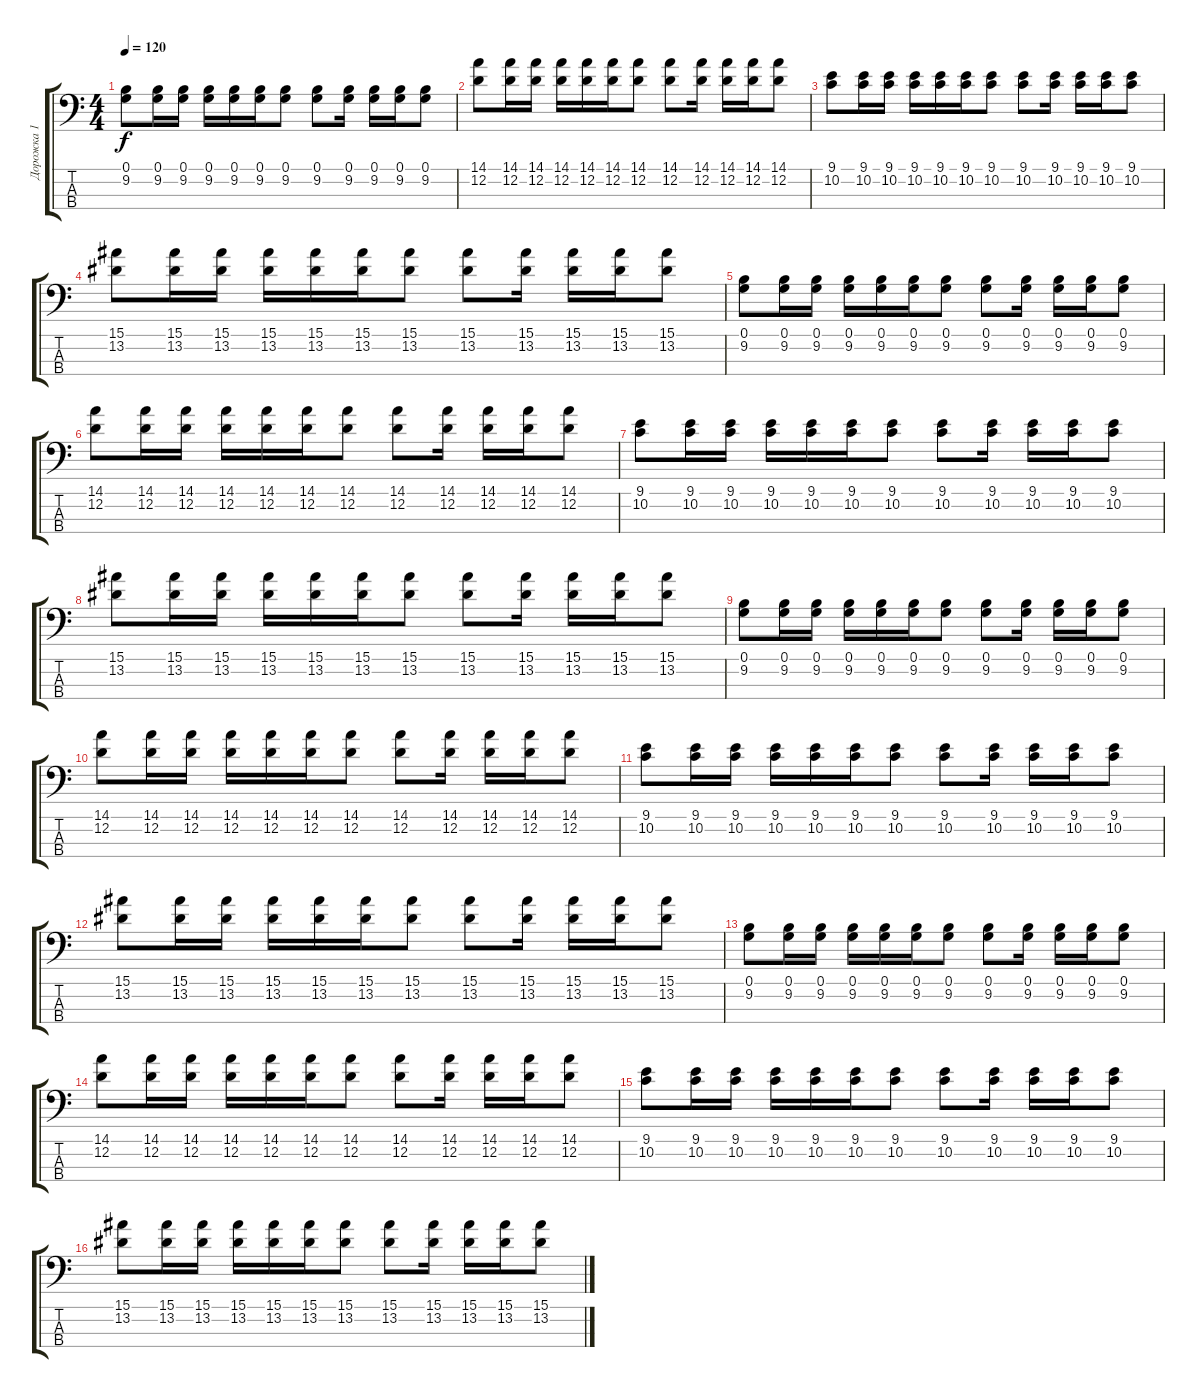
\track ("Дорожка 1" "Дорожка 1") {instrument electricbasspick}
\staff {score tabs}
\tuning (G2 D2 A1 E1) {hide}
\ts (4 4)
\tempo 120
\clef f4
\ks c
(0.1 9.2).8{dy f instrument electricbasspick} (0.1 9.2).16 (0.1 9.2).16 (0.1 9.2).16 (0.1 9.2).16 (0.1 9.2).16 (0.1 9.2).8 (0.1 9.2).8 (0.1 9.2).16 (0.1 9.2).16 (0.1 9.2).16 (0.1 9.2).8 |
(14.1 12.2).8 (14.1 12.2).16 (14.1 12.2).16 (14.1 12.2).16 (14.1 12.2).16 (14.1 12.2).16 (14.1 12.2).8 (14.1 12.2).8 (14.1 12.2).16 (14.1 12.2).16 (14.1 12.2).16 (14.1 12.2).8 |
(9.1 10.2).8 (9.1 10.2).16 (9.1 10.2).16 (9.1 10.2).16 (9.1 10.2).16 (9.1 10.2).16 (9.1 10.2).8 (9.1 10.2).8 (9.1 10.2).16 (9.1 10.2).16 (9.1 10.2).16 (9.1 10.2).8 |
(15.1 13.2).8 (15.1 13.2).16 (15.1 13.2).16 (15.1 13.2).16 (15.1 13.2).16 (15.1 13.2).16 (15.1 13.2).8 (15.1 13.2).8 (15.1 13.2).16 (15.1 13.2).16 (15.1 13.2).16 (15.1 13.2).8 |
(0.1 9.2).8 (0.1 9.2).16 (0.1 9.2).16 (0.1 9.2).16 (0.1 9.2).16 (0.1 9.2).16 (0.1 9.2).8 (0.1 9.2).8 (0.1 9.2).16 (0.1 9.2).16 (0.1 9.2).16 (0.1 9.2).8 |
(14.1 12.2).8 (14.1 12.2).16 (14.1 12.2).16 (14.1 12.2).16 (14.1 12.2).16 (14.1 12.2).16 (14.1 12.2).8 (14.1 12.2).8 (14.1 12.2).16 (14.1 12.2).16 (14.1 12.2).16 (14.1 12.2).8 |
(9.1 10.2).8 (9.1 10.2).16 (9.1 10.2).16 (9.1 10.2).16 (9.1 10.2).16 (9.1 10.2).16 (9.1 10.2).8 (9.1 10.2).8 (9.1 10.2).16 (9.1 10.2).16 (9.1 10.2).16 (9.1 10.2).8 |
(15.1 13.2).8 (15.1 13.2).16 (15.1 13.2).16 (15.1 13.2).16 (15.1 13.2).16 (15.1 13.2).16 (15.1 13.2).8 (15.1 13.2).8 (15.1 13.2).16 (15.1 13.2).16 (15.1 13.2).16 (15.1 13.2).8 |
(0.1 9.2).8 (0.1 9.2).16 (0.1 9.2).16 (0.1 9.2).16 (0.1 9.2).16 (0.1 9.2).16 (0.1 9.2).8 (0.1 9.2).8 (0.1 9.2).16 (0.1 9.2).16 (0.1 9.2).16 (0.1 9.2).8 |
(14.1 12.2).8 (14.1 12.2).16 (14.1 12.2).16 (14.1 12.2).16 (14.1 12.2).16 (14.1 12.2).16 (14.1 12.2).8 (14.1 12.2).8 (14.1 12.2).16 (14.1 12.2).16 (14.1 12.2).16 (14.1 12.2).8 |
(9.1 10.2).8 (9.1 10.2).16 (9.1 10.2).16 (9.1 10.2).16 (9.1 10.2).16 (9.1 10.2).16 (9.1 10.2).8 (9.1 10.2).8 (9.1 10.2).16 (9.1 10.2).16 (9.1 10.2).16 (9.1 10.2).8 |
(15.1 13.2).8 (15.1 13.2).16 (15.1 13.2).16 (15.1 13.2).16 (15.1 13.2).16 (15.1 13.2).16 (15.1 13.2).8 (15.1 13.2).8 (15.1 13.2).16 (15.1 13.2).16 (15.1 13.2).16 (15.1 13.2).8 |
(0.1 9.2).8 (0.1 9.2).16 (0.1 9.2).16 (0.1 9.2).16 (0.1 9.2).16 (0.1 9.2).16 (0.1 9.2).8 (0.1 9.2).8 (0.1 9.2).16 (0.1 9.2).16 (0.1 9.2).16 (0.1 9.2).8 |
(14.1 12.2).8 (14.1 12.2).16 (14.1 12.2).16 (14.1 12.2).16 (14.1 12.2).16 (14.1 12.2).16 (14.1 12.2).8 (14.1 12.2).8 (14.1 12.2).16 (14.1 12.2).16 (14.1 12.2).16 (14.1 12.2).8 |
(9.1 10.2).8 (9.1 10.2).16 (9.1 10.2).16 (9.1 10.2).16 (9.1 10.2).16 (9.1 10.2).16 (9.1 10.2).8 (9.1 10.2).8 (9.1 10.2).16 (9.1 10.2).16 (9.1 10.2).16 (9.1 10.2).8 |
(15.1 13.2).8 (15.1 13.2).16 (15.1 13.2).16 (15.1 13.2).16 (15.1 13.2).16 (15.1 13.2).16 (15.1 13.2).8 (15.1 13.2).8 (15.1 13.2).16 (15.1 13.2).16 (15.1 13.2).16 (15.1 13.2).8
